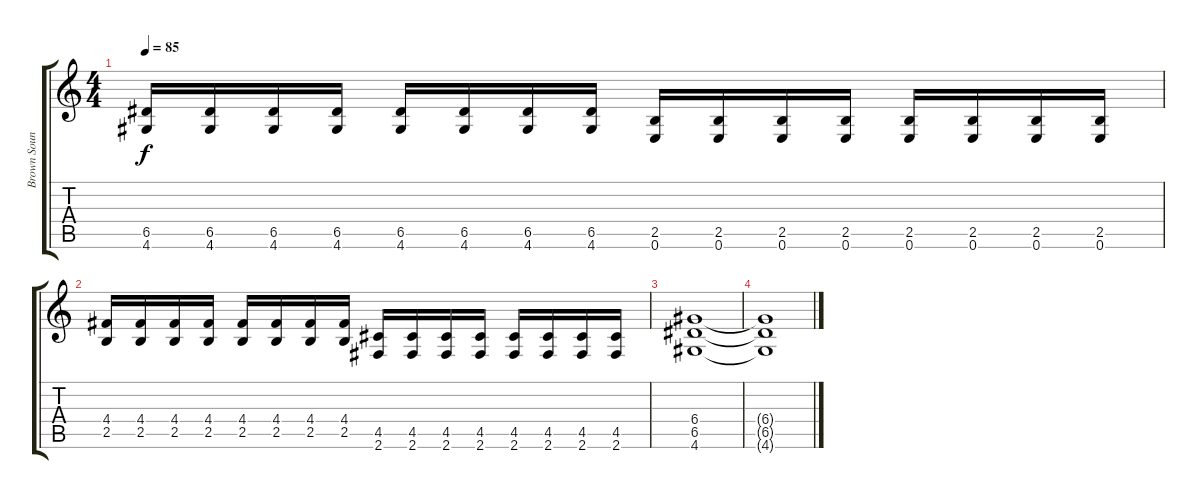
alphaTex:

\track ("Brown Sound" "Brown Soun") {instrument distortionguitar}
\staff {score tabs}
\tuning (E4 B3 G3 D3 A2 E2) {hide}
\ts (4 4)
\tempo 85
\clef g2
\ks c
(6.5 4.6).16{dy f} (6.5 4.6).16 (6.5 4.6).16 (6.5 4.6).16 (6.5 4.6).16 (6.5 4.6).16 (6.5 4.6).16 (6.5 4.6).16 (2.5 0.6).16 (2.5 0.6).16 (2.5 0.6).16 (2.5 0.6).16 (2.5 0.6).16 (2.5 0.6).16 (2.5 0.6).16 (2.5 0.6).16 |
(4.4 2.5).16 (4.4 2.5).16 (4.4 2.5).16 (4.4 2.5).16 (4.4 2.5).16 (4.4 2.5).16 (4.4 2.5).16 (4.4 2.5).16 (4.5 2.6).16 (4.5 2.6).16 (4.5 2.6).16 (4.5 2.6).16 (4.5 2.6).16 (4.5 2.6).16 (4.5 2.6).16 (4.5 2.6).16 |
(6.4 6.5 4.6).1{volume 0} |
(6.4{t} 6.5{t} 4.6{t}).1
